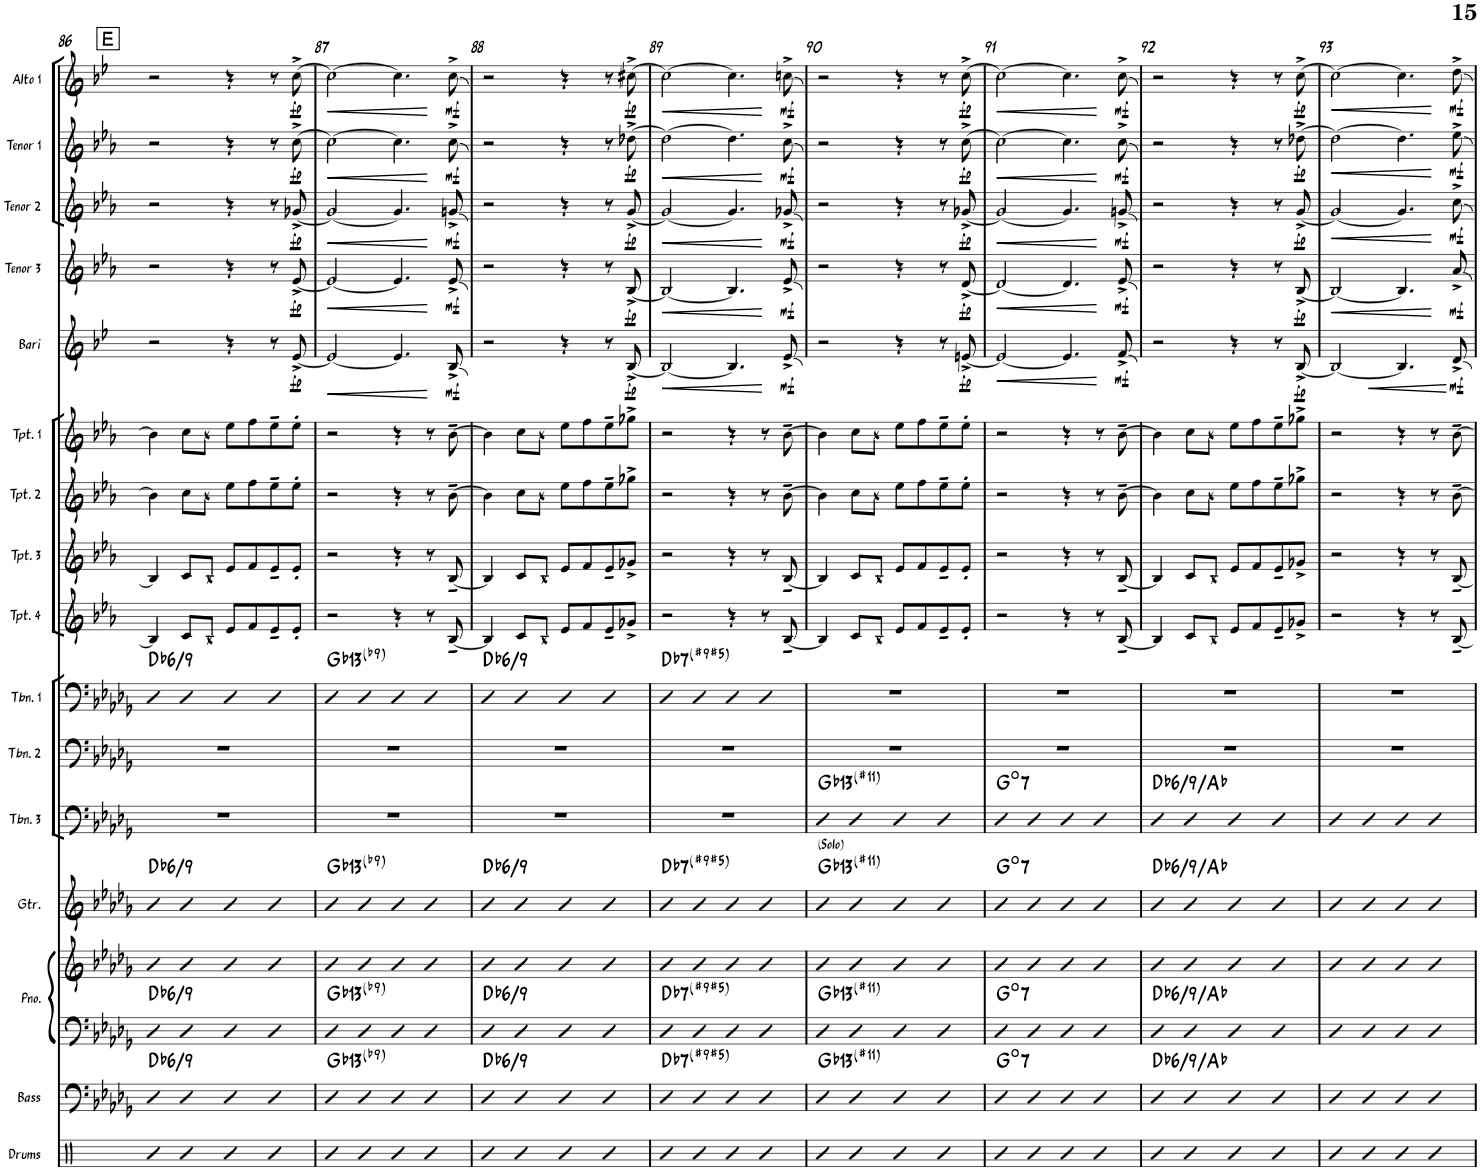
**kern	**kern	**harte	**kern	**kern	**harte	**kern	**harte	**kern	**harte	**kern	**kern	**harte	**kern	**kern	**kern	**kern	**kern	**dynam	**kern	**dynam	**kern	**dynam	**kern	**dynam	**kern	**dynam
*part16	*part15	*part15	*part14	*part14	*part14	*part13	*part13	*part12	*part12	*part11	*part10	*part10	*part9	*part8	*part7	*part6	*part5	*part5	*part4	*part4	*part3	*part3	*part2	*part2	*part1	*part1
*staff17	*staff16	*	*staff15	*staff14	*	*staff13	*	*staff12	*	*staff11	*staff10	*	*staff9	*staff8	*staff7	*staff6	*staff5	*staff5	*staff4	*staff4	*staff3	*staff3	*staff2	*staff2	*staff1	*staff1
*I"Drums	*I"Acoustic Bass	*	*I"Piano	*	*	*I"Guitar	*	*I"Trombone 3	*	*I"Trombone 2	*I"Trombone 1	*	*I"Trumpet 4	*I"Trumpet 3	*I"Trumpet 2	*I"Trumpet 1	*I"Bari Sax	*	*I"Tenor Sax 3	*	*I"Tenor Sax 2	*	*I"Tenor Sax 1	*	*I"Alto Sax 1	*
*I'Drums	*I'Bass	*	*I'Pno.	*	*	*I'Gtr.	*	*I'Tbn. 3	*	*I'Tbn. 2	*I'Tbn. 1	*	*I'Tpt. 4	*I'Tpt. 3	*I'Tpt. 2	*I'Tpt. 1	*I'Bari	*	*I'Tenor 3	*	*I'Tenor 2	*	*I'Tenor 1	*	*I'Alto 1	*
!!LO:PB:g=z
*clefX	*clefF4	*	*clefF4	*clefG2	*	*clefG2	*	*clefF4	*	*clefF4	*clefF4	*	*clefG2	*clefG2	*clefG2	*clefG2	*clefG2	*	*clefG2	*	*clefG2	*	*clefG2	*	*clefG2	*
*	*Trd7c12	*	*	*	*	*	*	*	*	*	*	*	*Trd1c2	*Trd1c2	*Trd1c2	*Trd1c2	*Trd12c21	*	*Trd8c14	*	*Trd8c14	*	*Trd8c14	*	*Trd5c9	*
*k[]	*k[b-e-a-d-g-]	*	*k[b-e-a-d-g-]	*k[b-e-a-d-g-]	*	*k[b-e-a-d-g-]	*	*k[b-e-a-d-g-]	*	*k[b-e-a-d-g-]	*k[b-e-a-d-g-]	*	*k[b-e-a-]	*k[b-e-a-]	*k[b-e-a-]	*k[b-e-a-]	*k[b-e-]	*	*k[b-e-a-]	*	*k[b-e-a-]	*	*k[b-e-a-]	*	*k[b-e-]	*
*M4/4	*M4/4	*	*M4/4	*M4/4	*	*M4/4	*	*M4/4	*	*M4/4	*M4/4	*	*M4/4	*M4/4	*M4/4	*M4/4	*M4/4	*	*M4/4	*	*M4/4	*	*M4/4	*	*M4/4	*
!!LO:REH:place=s1:a:B:rj:fs=14:t=E
=86	=86	=86	=86	=86	=86	=86	=86	=86	=86	=86	=86	=86	=86	=86	=86	=86	=86	=86	=86	=86	=86	=86	=86	=86	=86	=86
!	!	!LO:H:kt=/6	!	!	!LO:H:kt=/6	!	!LO:H:kt=/6	!	!	!	!	!LO:H:kt=/6	!	!	!	!	!	!	!	!	!	!	!	!	!	!
4R	4D-	Db:maj6(9)	4D-	4b-	Db:maj6(9)	4B-	Db:maj6(9)	1r	.	1r	4D-	Db:maj6(9)	4B-/]	4B-/]	4b-\]	4b-\]	2r	.	2r	.	2r	.	2r	.	2r	.
4R	4D-	.	4D-	4b-	.	4B-	.	.	.	.	4D-	.	8c/L	8c/L	8cc\L	8cc\L	.	.	.	.	.	.	.	.	.	.
.	.	.	.	.	.	.	.	.	.	.	.	.	8B-/J	8B-/J	8b-\J	8b-\J	.	.	.	.	.	.	.	.	.	.
4R	4D-	.	4D-	4b-	.	4B-	.	.	.	.	4D-	.	8e-/L	8e-/L	8ee-\L	8ee-\L	4r	.	4r	.	4r	.	4r	.	4r	.
.	.	.	.	.	.	.	.	.	.	.	.	.	8f/	8f/	8ff\	8ff\	.	.	.	.	.	.	.	.	.	.
4R	4D-	.	4D-	4b-	.	4B-	.	.	.	.	4D-	.	8e-~/	8e-~/	8ee-~\	8ee-~\	8r	.	8r	.	8r	.	8r	.	8r	.
!	!	!	!	!	!	!	!	!	!	!	!	!	!	!	!	!	!	!LO:DY:b	!	!LO:DY:b	!	!LO:DY:b	!	!LO:DY:b	!	!LO:DY:b
.	.	.	.	.	.	.	.	.	.	.	.	.	8e-'/J	8e-'/J	8ee-'\J	8ee-'\J	[8e-^/	fp	[8e-^/	fp	[8g-X^/	fp	[8cc^\	fp	[8cc^\	fp
=87	=87	=87	=87	=87	=87	=87	=87	=87	=87	=87	=87	=87	=87	=87	=87	=87	=87	=87	=87	=87	=87	=87	=87	=87	=87	=87
!	!	!LO:H:kt=13	!	!	!LO:H:kt=13	!	!LO:H:kt=13	!	!	!	!	!LO:H:kt=13	!	!	!	!	!	!LO:HP:b	!	!LO:HP:b	!	!LO:HP:b	!	!LO:HP:b	!	!LO:HP:b
4R	4D-	Gb:(3,5,b7,b9,11,13)	4D-	4b-	Gb:(3,5,b7,b9,11,13)	4B-	Gb:(3,5,b7,b9,11,13)	1r	.	1r	4D-	Gb:(3,5,b7,b9,11,13)	2r	2r	2r	2r	2e-/_	<	2e-/_	<	2g-/_	<	2cc\_	<	2cc\_	<
4R	4D-	.	4D-	4b-	.	4B-	.	.	.	.	4D-	.	.	.	.	.	.	.	.	.	.	.	.	.	.	.
4R	4D-	.	4D-	4b-	.	4B-	.	.	.	.	4D-	.	4r	4r	4r	4r	4.e-/]	.	4.e-/]	.	4.g-/]	.	4.cc\]	.	4.cc\]	.
4R	4D-	.	4D-	4b-	.	4B-	.	.	.	.	4D-	.	8r	8r	8r	8r	.	.	.	.	.	.	.	.	.	.
!	!	!	!	!	!	!	!	!	!	!	!	!	!	!	!	!	!	!LO:DY:n=1:b	!	!LO:DY:n=1:b	!	!LO:DY:n=1:b	!	!LO:DY:n=1:b	!	!LO:DY:n=1:b
.	.	.	.	.	.	.	.	.	.	.	.	.	[8B-~/	[8B-~/	[8b-~\	[8b-~\	8B-^/	[ mf	8e-^/	[ mf	8gn^/	[ mf	8cc^\	[ mf	8cc^\	[ mf
=88	=88	=88	=88	=88	=88	=88	=88	=88	=88	=88	=88	=88	=88	=88	=88	=88	=88	=88	=88	=88	=88	=88	=88	=88	=88	=88
!	!	!LO:H:kt=/6	!	!	!LO:H:kt=/6	!	!LO:H:kt=/6	!	!	!	!	!LO:H:kt=/6	!	!	!	!	!	!	!	!	!	!	!	!	!	!
4R	4D-	Db:maj6(9)	4D-	4b-	Db:maj6(9)	4B-	Db:maj6(9)	1r	.	1r	4D-	Db:maj6(9)	4B-/]	4B-/]	4b-\]	4b-\]	2r	.	2r	.	2r	.	2r	.	2r	.
4R	4D-	.	4D-	4b-	.	4B-	.	.	.	.	4D-	.	8c/L	8c/L	8cc\L	8cc\L	.	.	.	.	.	.	.	.	.	.
.	.	.	.	.	.	.	.	.	.	.	.	.	8B-/J	8B-/J	8b-\J	8b-\J	.	.	.	.	.	.	.	.	.	.
4R	4D-	.	4D-	4b-	.	4B-	.	.	.	.	4D-	.	8e-/L	8e-/L	8ee-\L	8ee-\L	4r	.	4r	.	4r	.	4r	.	4r	.
.	.	.	.	.	.	.	.	.	.	.	.	.	8f/	8f/	8ff\	8ff\	.	.	.	.	.	.	.	.	.	.
4R	4D-	.	4D-	4b-	.	4B-	.	.	.	.	4D-	.	8e-~/	8e-~/	8ee-~\	8ee-~\	8r	.	8r	.	8r	.	8r	.	8r	.
!	!	!	!	!	!	!	!	!	!	!	!	!	!	!	!	!	!	!LO:DY:b	!	!LO:DY:b	!	!LO:DY:b	!	!LO:DY:b	!	!LO:DY:b
.	.	.	.	.	.	.	.	.	.	.	.	.	8g-X^/J	8g-X^/J	8gg-X^\J	8gg-X^\J	[8B-^/	fp	[8B-^/	fp	[8g^/	fp	[8dd-X^\	fp	[8cc#X^\	fp
=89	=89	=89	=89	=89	=89	=89	=89	=89	=89	=89	=89	=89	=89	=89	=89	=89	=89	=89	=89	=89	=89	=89	=89	=89	=89	=89
!	!	!LO:H:kt=7	!	!	!LO:H:kt=7	!	!LO:H:kt=7	!	!	!	!	!LO:H:kt=7	!	!	!	!	!	!LO:HP:b	!	!LO:HP:b	!	!LO:HP:b	!	!LO:HP:b	!	!LO:HP:b
4R	4D-	Db:(3,#5,b7,#9)	4D-	4b-	Db:(3,#5,b7,#9)	4B-	Db:(3,#5,b7,#9)	1r	.	1r	4D-	Db:(3,#5,b7,#9)	2r	2r	2r	2r	2B-/_	<	2B-/_	<	2g/_	<	2dd-\_	<	2cc#\_	<
4R	4D-	.	4D-	4b-	.	4B-	.	.	.	.	4D-	.	.	.	.	.	.	.	.	.	.	.	.	.	.	.
4R	4D-	.	4D-	4b-	.	4B-	.	.	.	.	4D-	.	4r	4r	4r	4r	4.B-/]	.	4.B-/]	.	4.g/]	.	4.dd-\]	.	4.cc#\]	.
4R	4D-	.	4D-	4b-	.	4B-	.	.	.	.	4D-	.	8r	8r	8r	8r	.	.	.	.	.	.	.	.	.	.
!	!	!	!	!	!	!	!	!	!	!	!	!	!	!	!	!	!	!LO:DY:n=1:b	!	!LO:DY:n=1:b	!	!LO:DY:n=1:b	!	!LO:DY:n=1:b	!	!LO:DY:n=1:b
.	.	.	.	.	.	.	.	.	.	.	.	.	[8B-~/	[8B-~/	[8b-~\	[8b-~\	8e-^/	[ mf	8e-^/	[ mf	8g-X^/	[ mf	8cc^\	[ mf	8ccn^\	[ mf
=90	=90	=90	=90	=90	=90	=90	=90	=90	=90	=90	=90	=90	=90	=90	=90	=90	=90	=90	=90	=90	=90	=90	=90	=90	=90	=90
!	!	!LO:H:kt=13	!	!	!LO:H:kt=13	!	!LO:H:kt=13	!LO:TX:b:t=(Solo)	!LO:H:kt=13	!	!	!	!	!	!	!	!	!	!	!	!	!	!	!	!	!
4R	4D-	Gb:(3,5,b7,9,#11,13)	4D-	4b-	Gb:(3,5,b7,9,#11,13)	4B-	Gb:(3,5,b7,9,#11,13)	4D-	Gb:(3,5,b7,9,#11,13)	1r	1r	.	4B-/]	4B-/]	4b-\]	4b-\]	2r	.	2r	.	2r	.	2r	.	2r	.
4R	4D-	.	4D-	4b-	.	4B-	.	4D-	.	.	.	.	8c/L	8c/L	8cc\L	8cc\L	.	.	.	.	.	.	.	.	.	.
.	.	.	.	.	.	.	.	.	.	.	.	.	8B-/J	8B-/J	8b-\J	8b-\J	.	.	.	.	.	.	.	.	.	.
4R	4D-	.	4D-	4b-	.	4B-	.	4D-	.	.	.	.	8e-/L	8e-/L	8ee-\L	8ee-\L	4r	.	4r	.	4r	.	4r	.	4r	.
.	.	.	.	.	.	.	.	.	.	.	.	.	8f/	8f/	8ff\	8ff\	.	.	.	.	.	.	.	.	.	.
4R	4D-	.	4D-	4b-	.	4B-	.	4D-	.	.	.	.	8e-~/	8e-~/	8ee-~\	8ee-~\	8r	.	8r	.	8r	.	8r	.	8r	.
!	!	!	!	!	!	!	!	!	!	!	!	!	!	!	!	!	!	!LO:DY:b	!	!LO:DY:b	!	!LO:DY:b	!	!LO:DY:b	!	!LO:DY:b
.	.	.	.	.	.	.	.	.	.	.	.	.	8e-'/J	8e-'/J	8ee-'\J	8ee-'\J	[8en^/	fp	[8d^/	fp	[8g-X^/	fp	[8cc^\	fp	[8cc^\	fp
=91	=91	=91	=91	=91	=91	=91	=91	=91	=91	=91	=91	=91	=91	=91	=91	=91	=91	=91	=91	=91	=91	=91	=91	=91	=91	=91
!	!	!LO:H:kt=7	!	!	!LO:H:kt=7	!	!LO:H:kt=7	!	!LO:H:kt=7	!	!	!	!	!	!	!	!	!LO:HP:b	!	!LO:HP:b	!	!LO:HP:b	!	!LO:HP:b	!	!LO:HP:b
4R	4D-	G:dim7	4D-	4b-	G:dim7	4B-	G:dim7	4D-	G:dim7	1r	1r	.	2r	2r	2r	2r	2e/_	<	2d/_	<	2g-/_	<	2cc\_	<	2cc\_	<
4R	4D-	.	4D-	4b-	.	4B-	.	4D-	.	.	.	.	.	.	.	.	.	.	.	.	.	.	.	.	.	.
4R	4D-	.	4D-	4b-	.	4B-	.	4D-	.	.	.	.	4r	4r	4r	4r	4.e/]	.	4.d/]	.	4.g-/]	.	4.cc\]	.	4.cc\]	.
4R	4D-	.	4D-	4b-	.	4B-	.	4D-	.	.	.	.	8r	8r	8r	8r	.	.	.	.	.	.	.	.	.	.
!	!	!	!	!	!	!	!	!	!	!	!	!	!	!	!	!	!	!LO:DY:n=1:b	!	!LO:DY:n=1:b	!	!LO:DY:n=1:b	!	!LO:DY:n=1:b	!	!LO:DY:n=1:b
.	.	.	.	.	.	.	.	.	.	.	.	.	[8B-~/	[8B-~/	[8b-~\	[8b-~\	8f^/	[ mf	8e-^/	[ mf	8gn^/	[ mf	8cc^\	[ mf	8cc^\	[ mf
=92	=92	=92	=92	=92	=92	=92	=92	=92	=92	=92	=92	=92	=92	=92	=92	=92	=92	=92	=92	=92	=92	=92	=92	=92	=92	=92
!	!	!LO:H:kt=/6	!	!	!LO:H:kt=/6	!	!LO:H:kt=/6	!	!LO:H:kt=/6	!	!	!	!	!	!	!	!	!	!	!	!	!	!	!	!	!
4R	4D-	Db:maj6(9)/5	4D-	4b-	Db:maj6(9)/5	4B-	Db:maj6(9)/5	4D-	Db:maj6(9)/5	1r	1r	.	4B-/]	4B-/]	4b-\]	4b-\]	2r	.	2r	.	2r	.	2r	.	2r	.
4R	4D-	.	4D-	4b-	.	4B-	.	4D-	.	.	.	.	8c/L	8c/L	8cc\L	8cc\L	.	.	.	.	.	.	.	.	.	.
.	.	.	.	.	.	.	.	.	.	.	.	.	8B-/J	8B-/J	8b-\J	8b-\J	.	.	.	.	.	.	.	.	.	.
4R	4D-	.	4D-	4b-	.	4B-	.	4D-	.	.	.	.	8e-/L	8e-/L	8ee-\L	8ee-\L	4r	.	4r	.	4r	.	4r	.	4r	.
.	.	.	.	.	.	.	.	.	.	.	.	.	8f/	8f/	8ff\	8ff\	.	.	.	.	.	.	.	.	.	.
4R	4D-	.	4D-	4b-	.	4B-	.	4D-	.	.	.	.	8e-~/	8e-~/	8ee-~\	8ee-~\	8r	.	8r	.	8r	.	8r	.	8r	.
!	!	!	!	!	!	!	!	!	!	!	!	!	!	!	!	!	!	!LO:DY:b	!	!LO:DY:b	!	!LO:DY:b	!	!LO:DY:b	!	!LO:DY:b
.	.	.	.	.	.	.	.	.	.	.	.	.	8g-X^/J	8g-X^/J	8gg-X^\J	8gg-X^\J	[8B-^/	fp	[8B-^/	fp	[8g^/	fp	[8dd-X^\	fp	[8cc^\	fp
=93	=93	=93	=93	=93	=93	=93	=93	=93	=93	=93	=93	=93	=93	=93	=93	=93	=93	=93	=93	=93	=93	=93	=93	=93	=93	=93
!	!	!	!	!	!	!	!	!	!	!	!	!	!	!	!	!	!	!LO:HP:b	!	!LO:HP:b	!	!LO:HP:b	!	!LO:HP:b	!	!LO:HP:b
4R	4D-	.	4D-	4b-	.	4B-	.	4D-	.	1r	1r	.	2r	2r	2r	2r	2B-/_	<	2B-/_	<	2g/_	<	2dd-\_	<	2cc\_	<
4R	4D-	.	4D-	4b-	.	4B-	.	4D-	.	.	.	.	.	.	.	.	.	.	.	.	.	.	.	.	.	.
4R	4D-	.	4D-	4b-	.	4B-	.	4D-	.	.	.	.	4r	4r	4r	4r	4.B-/]	.	4.B-/]	.	4.g/]	.	4.dd-\]	.	4.cc\]	.
4R	4D-	.	4D-	4b-	.	4B-	.	4D-	.	.	.	.	8r	8r	8r	8r	.	.	.	.	.	.	.	.	.	.
!	!	!	!	!	!	!	!	!	!	!	!	!	!	!	!	!	!	!LO:DY:n=1:b	!	!LO:DY:n=1:b	!	!LO:DY:n=1:b	!	!LO:DY:n=1:b	!	!LO:DY:n=1:b
.	.	.	.	.	.	.	.	.	.	.	.	.	[8B-~/	[8B-~/	[8b-~\	[8b-~\	8d^/	[ mf	8a-^/	[ mf	8cc^\	[ mf	8ee-^\	[ mf	8dd^\	[ mf
=	=	=	=	=	=	=	=	=	=	=	=	=	=	=	=	=	=	=	=	=	=	=	=	=	=	=
*-	*-	*-	*-	*-	*-	*-	*-	*-	*-	*-	*-	*-	*-	*-	*-	*-	*-	*-	*-	*-	*-	*-	*-	*-	*-	*-
